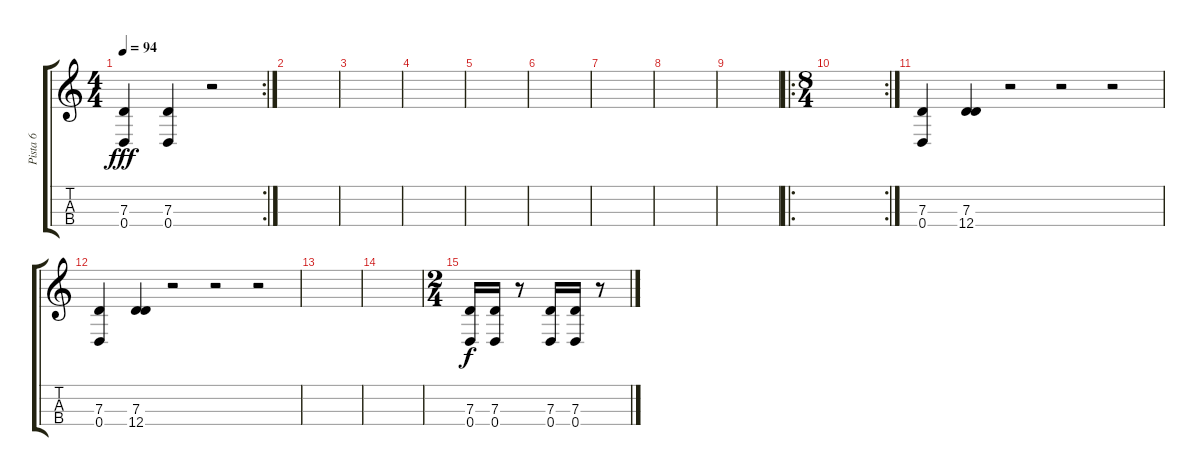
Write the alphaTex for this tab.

\track ("Pista 6" "Pista 6") {instrument orchestrahit}
\staff {score tabs}
\tuning (E4 B3 G3 D3) {hide}
\rc 2
\ts (4 4)
\tempo 94
\clef g2
\ks c
(7.3 0.4).4{dy fff} (7.3 0.4).4 r.2 |
|
|
|
|
|
|
|
|
\ro
\rc 2
\ts (8 4)
|
(7.3 0.4).4 (7.3 12.4).4 r.2 r.2 r.2 |
(7.3 0.4).4 (7.3 12.4).4 r.2 r.2 r.2 |
|
|
\ts (2 4)
(7.3 0.4).16{dy f} (7.3 0.4).16 r.8 (7.3 0.4).16 (7.3 0.4).16 r.8
